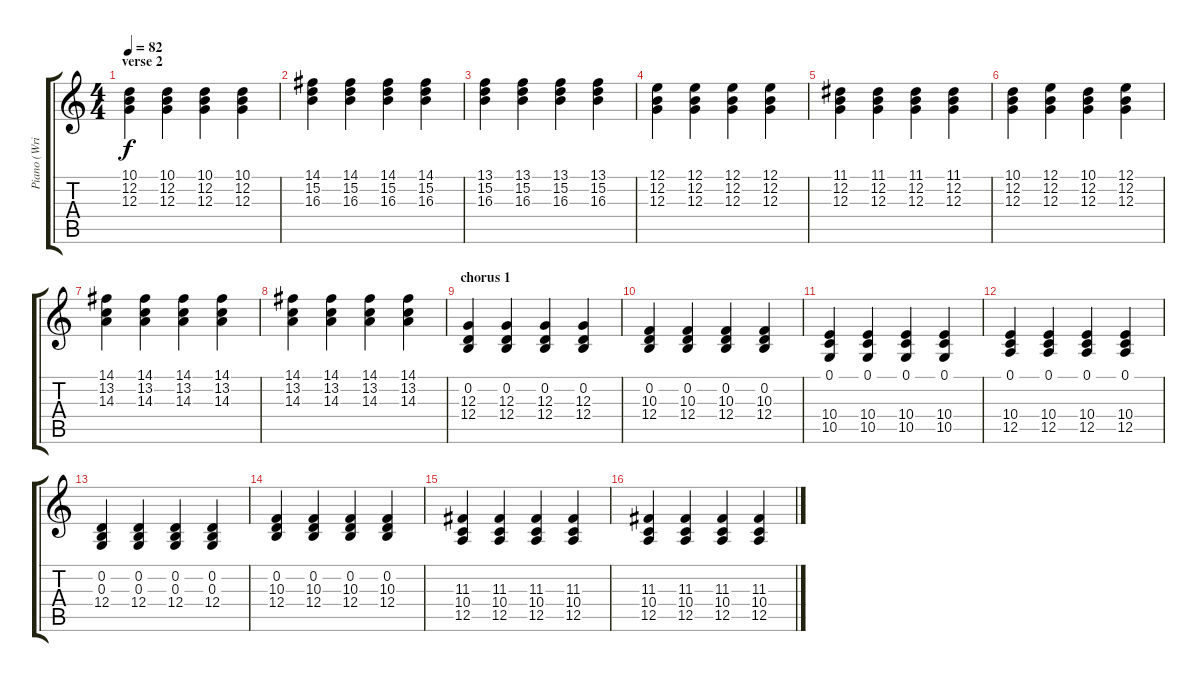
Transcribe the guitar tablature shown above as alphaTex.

\track ("Piano (Wright)" "Piano (Wri") {instrument acousticgrandpiano}
\staff {score tabs}
\tuning (E4 B3 G3 D3 A2 E2) {hide}
\ts (4 4)
\section ("" "verse 2")
\tempo 82
\clef g2
\ks c
(10.1 12.2 12.3).4{dy f} (10.1 12.2 12.3).4 (10.1 12.2 12.3).4 (10.1 12.2 12.3).4 |
(14.1 15.2 16.3).4 (14.1 15.2 16.3).4 (14.1 15.2 16.3).4 (14.1 15.2 16.3).4 |
(13.1 15.2 16.3).4 (13.1 15.2 16.3).4 (13.1 15.2 16.3).4 (13.1 15.2 16.3).4 |
(12.1 12.2 12.3).4 (12.1 12.2 12.3).4 (12.1 12.2 12.3).4 (12.1 12.2 12.3).4 |
(11.1 12.2 12.3).4 (11.1 12.2 12.3).4 (11.1 12.2 12.3).4 (11.1 12.2 12.3).4 |
(10.1 12.2 12.3).4 (12.1 12.2 12.3).4 (10.1 12.2 12.3).4 (12.1 12.2 12.3).4 |
(14.1 13.2 14.3).4 (14.1 13.2 14.3).4 (14.1 13.2 14.3).4 (14.1 13.2 14.3).4 |
(14.1 13.2 14.3).4 (14.1 13.2 14.3).4 (14.1 13.2 14.3).4 (14.1 13.2 14.3).4 |
\section ("" "chorus 1")
(0.2 12.3 12.4).4 (0.2 12.3 12.4).4 (0.2 12.3 12.4).4 (0.2 12.3 12.4).4 |
(0.2 10.3 12.4).4 (0.2 10.3 12.4).4 (0.2 10.3 12.4).4 (0.2 10.3 12.4).4 |
(0.1 10.4 10.5).4 (0.1 10.4 10.5).4 (0.1 10.4 10.5).4 (0.1 10.4 10.5).4 |
(0.1 10.4 12.5).4 (0.1 10.4 12.5).4 (0.1 10.4 12.5).4 (0.1 10.4 12.5).4 |
(0.2 0.3 12.4).4 (0.2 0.3 12.4).4 (0.2 0.3 12.4).4 (0.2 0.3 12.4).4 |
(0.2 10.3 12.4).4 (0.2 10.3 12.4).4 (0.2 10.3 12.4).4 (0.2 10.3 12.4).4 |
(11.3 10.4 12.5).4 (11.3 10.4 12.5).4 (11.3 10.4 12.5).4 (11.3 10.4 12.5).4 |
(11.3 10.4 12.5).4 (11.3 10.4 12.5).4 (11.3 10.4 12.5).4 (11.3 10.4 12.5).4
